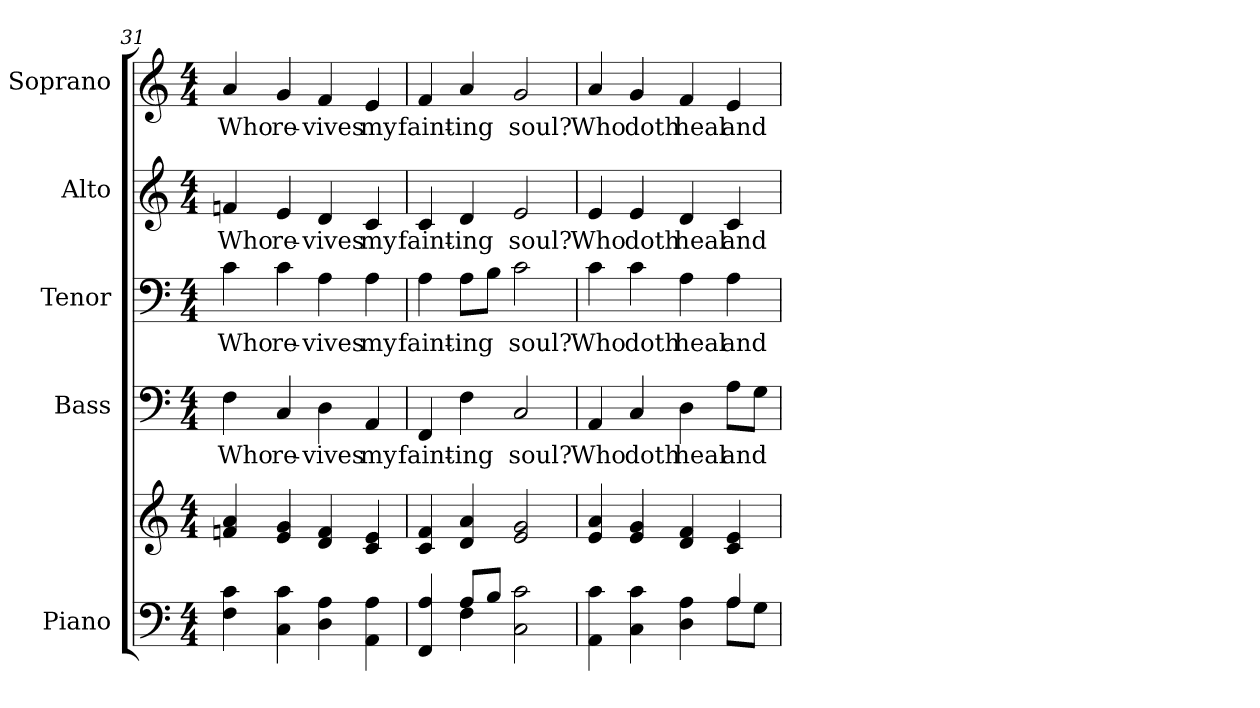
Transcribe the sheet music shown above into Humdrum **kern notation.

**kern	**kern	**kern	**text	**kern	**text	**kern	**text	**kern	**text
*part5	*part5	*part4	*part4	*part3	*part3	*part2	*part2	*part1	*part1
*staff6	*staff5	*staff4	*staff4	*staff3	*staff3	*staff2	*staff2	*staff1	*staff1
*I"Piano	*	*I"Bass	*	*I"Tenor	*	*I"Alto	*	*I"Soprano	*
*I'Pno.	*	*I'B.	*	*I'T.	*	*I'A.	*	*I'S.	*
!!LO:PB:g=z
*clefF4	*clefG2	*clefF4	*	*clefF4	*	*clefG2	*	*clefG2	*
*k[]	*k[]	*k[]	*	*k[]	*	*k[]	*	*k[]	*
*C:	*C:	*C:	*	*C:	*	*C:	*	*C:	*
*M4/4	*M4/4	*M4/4	*	*M4/4	*	*M4/4	*	*M4/4	*
=31	=31	=31	=31	=31	=31	=31	=31	=31	=31
!	!	!	!LO:LY:b:color=#000000	!	!	!	!	!	!
!	!	!	!	!	!LO:LY:b:color=#000000	!	!	!	!
!	!	!	!	!	!	!	!LO:LY:b:color=#000000	!	!
!	!	!	!	!	!	!	!	!	!LO:LY:b:color=#000000
4Fi\ 4ci	4fni/ 4ai	4Fi\	Who	4ci\	Who	4fni/	Who	4ai/	Who
!	!	!	!LO:LY:b:color=#000000	!	!	!	!	!	!
!	!	!	!	!	!LO:LY:b:color=#000000	!	!	!	!
!	!	!	!	!	!	!	!LO:LY:b:color=#000000	!	!
!	!	!	!	!	!	!	!	!	!LO:LY:b:color=#000000
4Ci\ 4ci	4ei/ 4gi	4Ci/	re-	4ci\	re-	4ei/	re-	4gi/	re-
!	!	!	!LO:LY:b:color=#000000	!	!	!	!	!	!
!	!	!	!	!	!LO:LY:b:color=#000000	!	!	!	!
!	!	!	!	!	!	!	!LO:LY:b:color=#000000	!	!
!	!	!	!	!	!	!	!	!	!LO:LY:b:color=#000000
4Di\ 4Ai	4di/ 4fi	4Di\	-vives	4Ai\	-vives	4di/	-vives	4fi/	-vives
!	!	!	!LO:LY:b:color=#000000	!	!	!	!	!	!
!	!	!	!	!	!LO:LY:b:color=#000000	!	!	!	!
!	!	!	!	!	!	!	!LO:LY:b:color=#000000	!	!
!	!	!	!	!	!	!	!	!	!LO:LY:b:color=#000000
4AAi\ 4Ai	4ci/ 4ei	4AAi/	my	4Ai\	my	4ci/	my	4ei/	my
=32	=32	=32	=32	=32	=32	=32	=32	=32	=32
*^	*	*	*	*	*	*	*	*	*
!	!	!	!	!LO:LY:b:color=#000000	!	!	!	!	!	!
!	!	!	!	!	!	!LO:LY:b:color=#000000	!	!	!	!
!	!	!	!	!	!	!	!	!LO:LY:b:color=#000000	!	!
!	!	!	!	!	!	!	!	!	!	!LO:LY:b:color=#000000
4FFi/ 4Ai	4ryy	4ci/ 4fi	4FFi/	faint-	4Ai\	faint-	4ci/	faint-	4fi/	faint-
!	!	!	!	!LO:LY:b:color=#000000	!	!	!	!	!	!
!	!	!	!	!	!	!LO:LY:b:color=#000000	!	!	!	!
!	!	!	!	!	!	!	!	!LO:LY:b:color=#000000	!	!
!	!	!	!	!	!	!	!	!	!	!LO:LY:b:color=#000000
8Ai/L	4Fi\	4di/ 4ai	4Fi\	-ing	8Ai\L	-ing	4di/	-ing	4ai/	-ing
8Bi/J	.	.	.	.	8Bi\J	.	.	.	.	.
!	!	!	!	!LO:LY:b:color=#000000	!	!	!	!	!	!
!	!	!	!	!	!	!LO:LY:b:color=#000000	!	!	!	!
!	!	!	!	!	!	!	!	!LO:LY:b:color=#000000	!	!
!	!	!	!	!	!	!	!	!	!	!LO:LY:b:color=#000000
2Ci\ 2ci	2ryy	2ei/ 2gi	2Ci/	soul?	2ci\	soul?	2ei/	soul?	2gi/	soul?
!!LO:PB:g=z
=33	=33	=33	=33	=33	=33	=33	=33	=33	=33	=33
!	!	!	!	!LO:LY:b:color=#000000	!	!	!	!	!	!
!	!	!	!	!	!	!LO:LY:b:color=#000000	!	!	!	!
!	!	!	!	!	!	!	!	!LO:LY:b:color=#000000	!	!
!	!	!	!	!	!	!	!	!	!	!LO:LY:b:color=#000000
4AAi\ 4ci	2ryy	4ei/ 4ai	4AAi/	Who	4ci\	Who	4ei/	Who	4ai/	Who
!	!	!	!	!LO:LY:b:color=#000000	!	!	!	!	!	!
!	!	!	!	!	!	!LO:LY:b:color=#000000	!	!	!	!
!	!	!	!	!	!	!	!	!LO:LY:b:color=#000000	!	!
!	!	!	!	!	!	!	!	!	!	!LO:LY:b:color=#000000
4Ci\ 4ci	.	4ei/ 4gi	4Ci/	doth	4ci\	doth	4ei/	doth	4gi/	doth
!	!	!	!	!LO:LY:b:color=#000000	!	!	!	!	!	!
!	!	!	!	!	!	!LO:LY:b:color=#000000	!	!	!	!
!	!	!	!	!	!	!	!	!LO:LY:b:color=#000000	!	!
!	!	!	!	!	!	!	!	!	!	!LO:LY:b:color=#000000
4Di\ 4Ai	4ryy	4di/ 4fi	4Di\	heal	4Ai\	heal	4di/	heal	4fi/	heal
!	!	!	!	!LO:LY:b:color=#000000	!	!	!	!	!	!
!	!	!	!	!	!	!LO:LY:b:color=#000000	!	!	!	!
!	!	!	!	!	!	!	!	!LO:LY:b:color=#000000	!	!
!	!	!	!	!	!	!	!	!	!	!LO:LY:b:color=#000000
4Ai/	8Ai\L	4ci/ 4ei	8Ai\L	and	4Ai\	and	4ci/	and	4ei/	and
.	8Gi\J	.	8Gi\J	.	.	.	.	.	.	.
*v	*v	*	*	*	*	*	*	*	*	*
=	=	=	=	=	=	=	=	=	=
*-	*-	*-	*-	*-	*-	*-	*-	*-	*-
